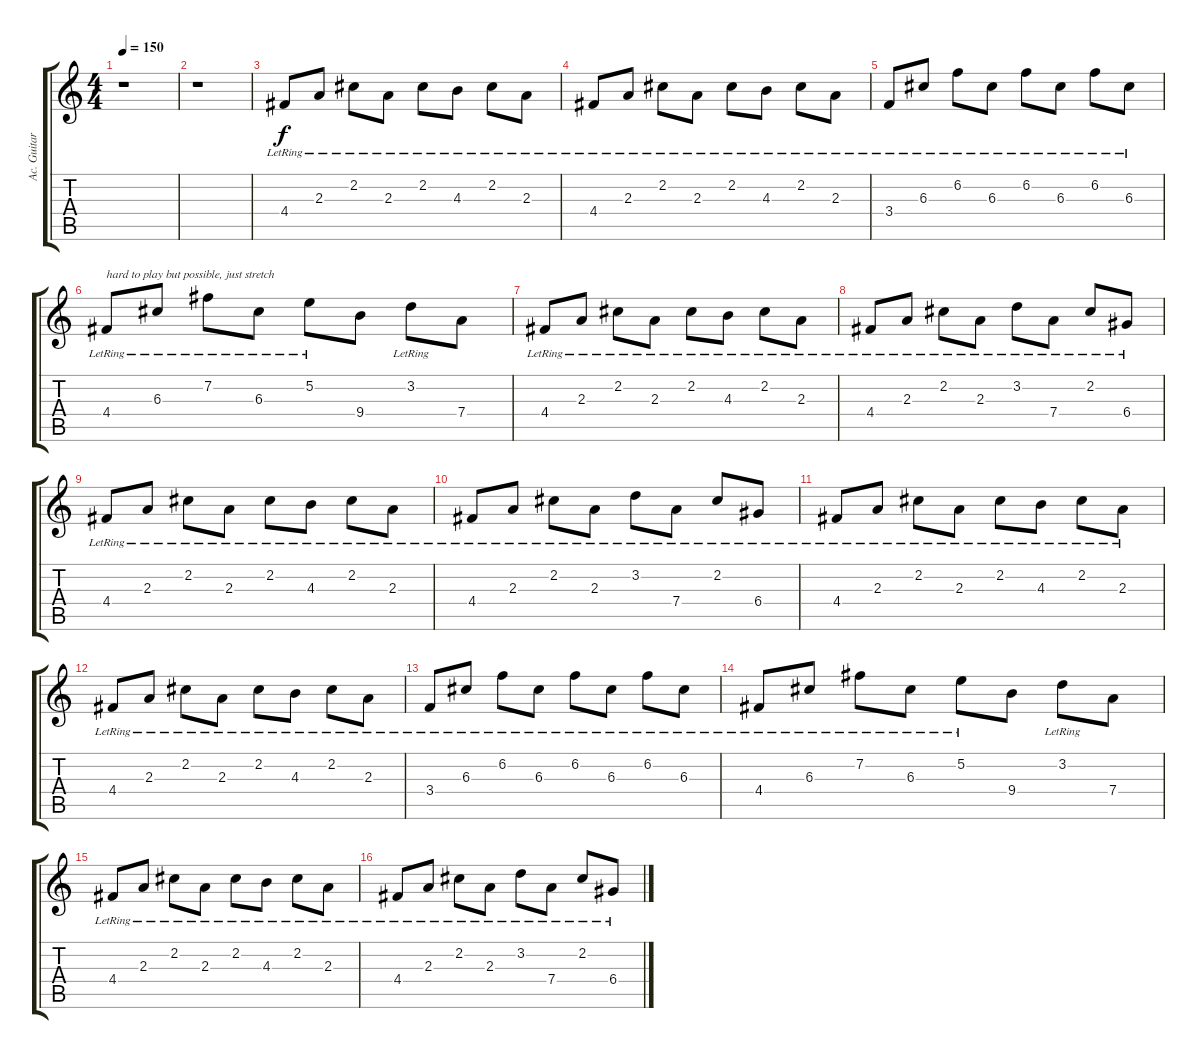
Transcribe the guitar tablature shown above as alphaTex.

\track ("Ac. Guitar" "Ac. Guitar") {instrument electricguitarclean}
\staff {score tabs}
\tuning (E4 B3 G3 D3 A2 E2) {hide}
\ts (4 4)
\tempo 150
\clef g2
\ks c
r.1{dy f} |
r.1 |
4.4{lr}.8 2.3{lr}.8 2.2{lr}.8 2.3{lr}.8 2.2{lr}.8 4.3{lr}.8 2.2{lr}.8 2.3{lr}.8 |
4.4{lr}.8 2.3{lr}.8 2.2{lr}.8 2.3{lr}.8 2.2{lr}.8 4.3{lr}.8 2.2{lr}.8 2.3{lr}.8 |
3.4{lr}.8 6.3{lr}.8 6.2{lr}.8 6.3{lr}.8 6.2{lr}.8 6.3{lr}.8 6.2{lr}.8 6.3{lr}.8 |
4.4{lr}.8{txt "hard to play but possible, just stretch"} 6.3{lr}.8 7.2{lr}.8 6.3{lr}.8 5.2{lr}.8 9.4.8 3.2{lr}.8 7.4.8 |
4.4{lr}.8 2.3{lr}.8 2.2{lr}.8 2.3{lr}.8 2.2{lr}.8 4.3{lr}.8 2.2{lr}.8 2.3{lr}.8 |
4.4{lr}.8 2.3{lr}.8 2.2{lr}.8 2.3{lr}.8 3.2{lr}.8 7.4{lr}.8 2.2{lr}.8 6.4{lr}.8 |
4.4{lr}.8 2.3{lr}.8 2.2{lr}.8 2.3{lr}.8 2.2{lr}.8 4.3{lr}.8 2.2{lr}.8 2.3{lr}.8 |
4.4{lr}.8 2.3{lr}.8 2.2{lr}.8 2.3{lr}.8 3.2{lr}.8 7.4{lr}.8 2.2{lr}.8 6.4{lr}.8 |
4.4{lr}.8 2.3{lr}.8 2.2{lr}.8 2.3{lr}.8 2.2{lr}.8 4.3{lr}.8 2.2{lr}.8 2.3{lr}.8 |
4.4{lr}.8 2.3{lr}.8 2.2{lr}.8 2.3{lr}.8 2.2{lr}.8 4.3{lr}.8 2.2{lr}.8 2.3{lr}.8 |
3.4{lr}.8 6.3{lr}.8 6.2{lr}.8 6.3{lr}.8 6.2{lr}.8 6.3{lr}.8 6.2{lr}.8 6.3{lr}.8 |
4.4{lr}.8 6.3{lr}.8 7.2{lr}.8 6.3{lr}.8 5.2{lr}.8 9.4.8 3.2{lr}.8 7.4.8 |
4.4{lr}.8 2.3{lr}.8 2.2{lr}.8 2.3{lr}.8 2.2{lr}.8 4.3{lr}.8 2.2{lr}.8 2.3{lr}.8 |
4.4{lr}.8 2.3{lr}.8 2.2{lr}.8 2.3{lr}.8 3.2{lr}.8 7.4{lr}.8 2.2{lr}.8 6.4{lr}.8
